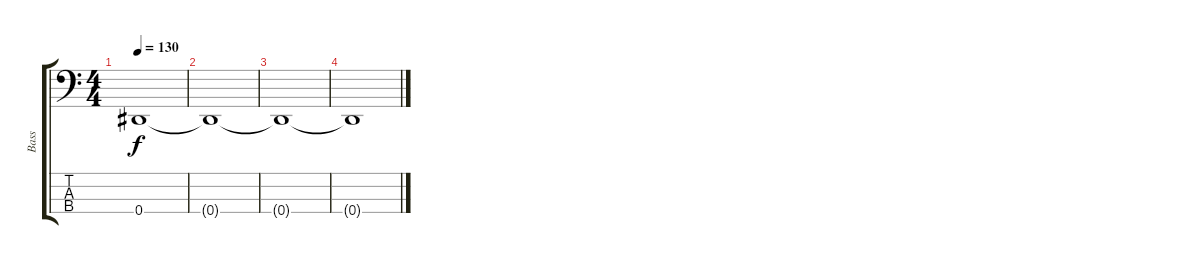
\track ("Bass" "Bass") {instrument slapbass2}
\staff {score tabs}
\tuning (Gb2 Db2 Ab1 Eb1) {hide}
\ts (4 4)
\tempo 130
\clef f4
\ks c
0.4.1{dy f} |
0.4{t}.1 |
0.4{t}.1 |
0.4{t}.1
